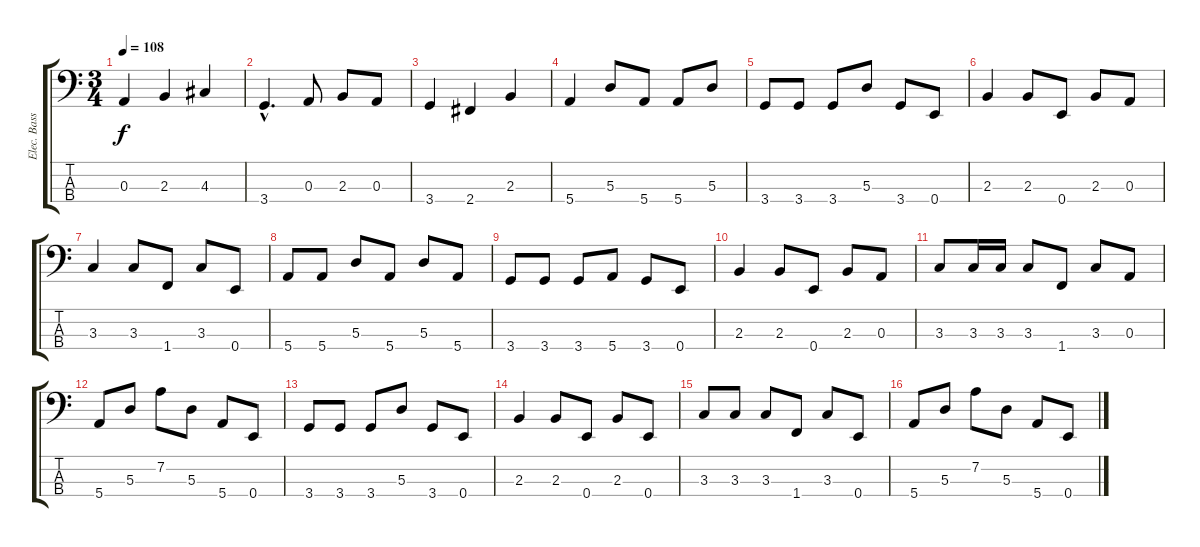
\track ("Elec. Bass" "Elec. Bass") {instrument electricbasspick}
\staff {score tabs}
\tuning (G2 D2 A1 E1) {hide}
\ts (3 4)
\tempo 108
\clef f4
\ks c
0.3.4{dy f} 2.3.4 4.3.4 |
3.4{hac}.4{d} 0.3.8 2.3.8 0.3.8 |
3.4.4 2.4.4 2.3.4 |
5.4.4 5.3.8 5.4.8 5.4.8 5.3.8 |
3.4.8 3.4.8 3.4.8 5.3.8 3.4.8 0.4.8 |
2.3.4 2.3.8 0.4.8 2.3.8 0.3.8 |
3.3.4 3.3.8 1.4.8 3.3.8 0.4.8 |
5.4.8 5.4.8 5.3.8 5.4.8 5.3.8 5.4.8 |
3.4.8 3.4.8 3.4.8 5.4.8 3.4.8 0.4.8 |
2.3.4 2.3.8 0.4.8 2.3.8 0.3.8 |
3.3.8 3.3.16 3.3.16 3.3.8 1.4.8 3.3.8 0.3.8 |
5.4.8 5.3.8 7.2.8 5.3.8 5.4.8 0.4.8 |
3.4.8 3.4.8 3.4.8 5.3.8 3.4.8 0.4.8 |
2.3.4 2.3.8 0.4.8 2.3.8 0.4.8 |
3.3.8 3.3.8 3.3.8 1.4.8 3.3.8 0.4.8 |
5.4.8 5.3.8 7.2.8 5.3.8 5.4.8 0.4.8
